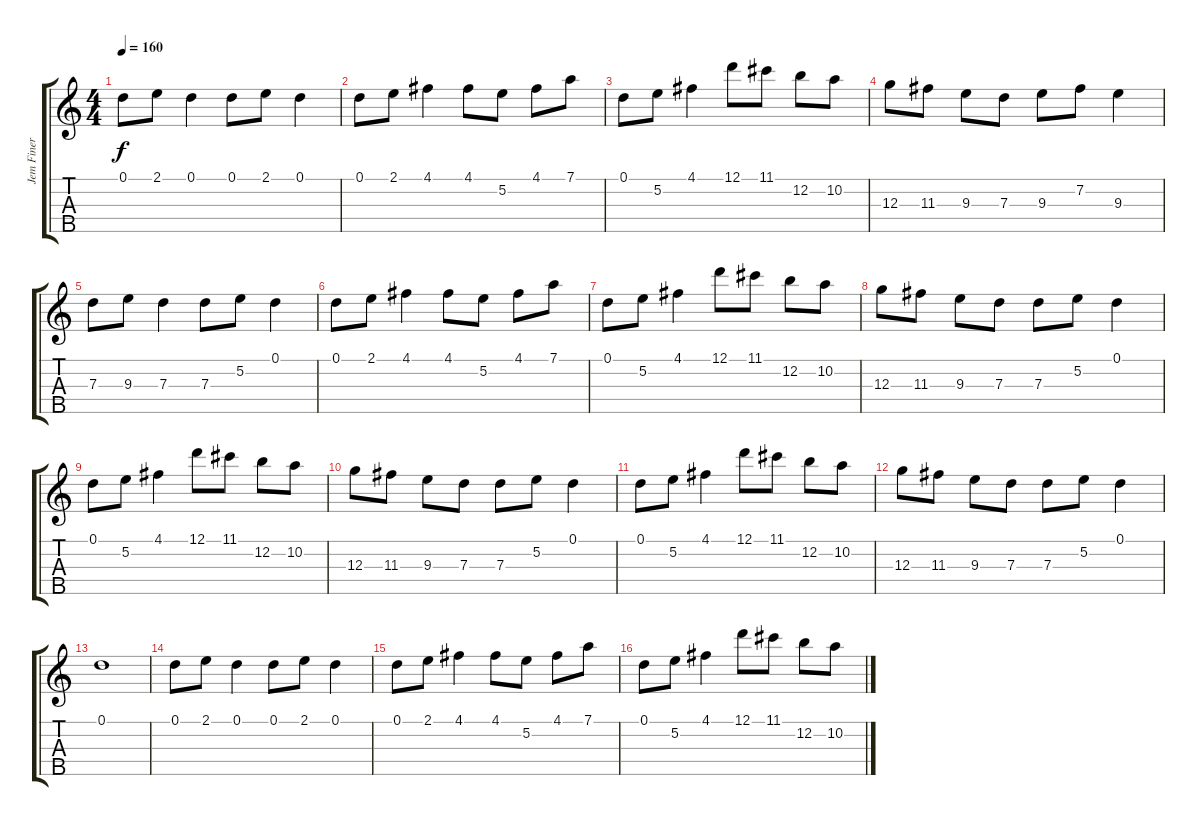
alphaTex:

\track ("Jem Finer - banjo" "Jem Finer ") {instrument banjo}
\staff {score tabs}
\tuning (D4 B3 G3 D3 G4) {hide}
\displaytranspose 12
\ts (4 4)
\tempo 160
\clef g2
\ks c
0.1.8{dy f} 2.1.8 0.1.4 0.1.8 2.1.8 0.1.4 |
0.1.8 2.1.8 4.1.4 4.1.8 5.2.8 4.1.8 7.1.8 |
0.1.8 5.2.8 4.1.4 12.1.8 11.1.8 12.2.8 10.2.8 |
12.3.8 11.3.8 9.3.8 7.3.8 9.3.8 7.2.8 9.3.4 |
7.3.8 9.3.8 7.3.4 7.3.8 5.2.8 0.1.4 |
0.1.8 2.1.8 4.1.4 4.1.8 5.2.8 4.1.8 7.1.8 |
0.1.8 5.2.8 4.1.4 12.1.8 11.1.8 12.2.8 10.2.8 |
12.3.8 11.3.8 9.3.8 7.3.8 7.3.8 5.2.8 0.1.4 |
0.1.8 5.2.8 4.1.4 12.1.8 11.1.8 12.2.8 10.2.8 |
12.3.8 11.3.8 9.3.8 7.3.8 7.3.8 5.2.8 0.1.4 |
0.1.8 5.2.8 4.1.4 12.1.8 11.1.8 12.2.8 10.2.8 |
12.3.8 11.3.8 9.3.8 7.3.8 7.3.8 5.2.8 0.1.4 |
0.1.1 |
0.1.8 2.1.8 0.1.4 0.1.8 2.1.8 0.1.4 |
0.1.8 2.1.8 4.1.4 4.1.8 5.2.8 4.1.8 7.1.8 |
0.1.8 5.2.8 4.1.4 12.1.8 11.1.8 12.2.8 10.2.8
